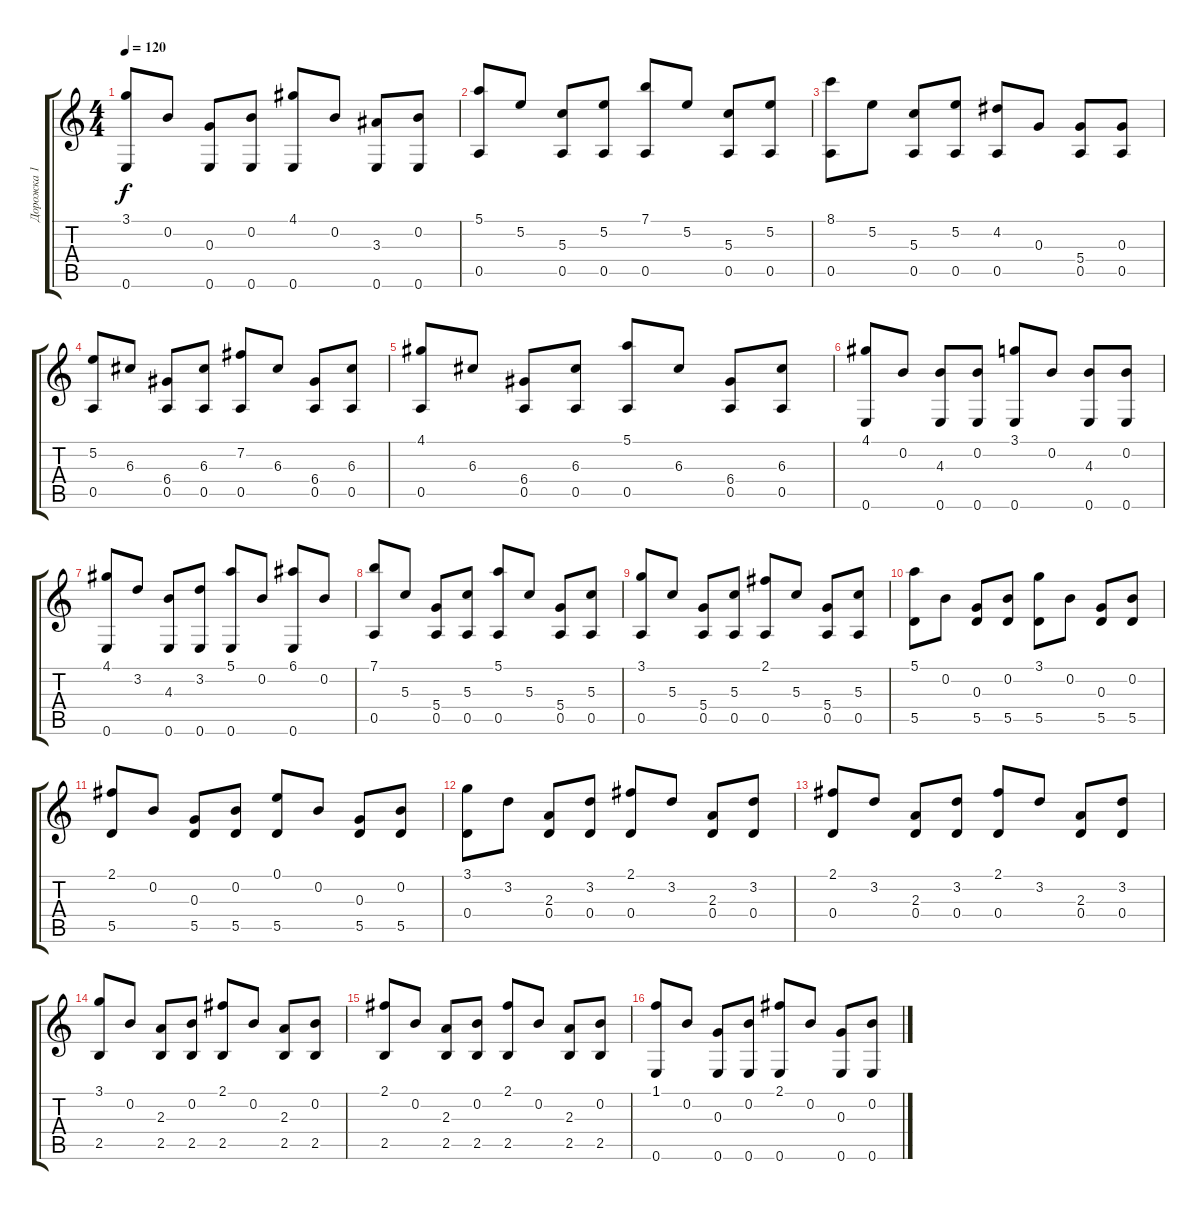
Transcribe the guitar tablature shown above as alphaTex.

\track ("Дорожка 1" "Дорожка 1") {instrument acousticguitarsteel}
\staff {score tabs}
\tuning (E4 B3 G3 D3 A2 E2) {hide}
\ts (4 4)
\tempo 120
\clef g2
\ks c
(3.1 0.6).8{dy f} 0.2.8 (0.3 0.6).8 (0.2 0.6).8 (4.1 0.6).8 0.2.8 (3.3 0.6).8 (0.2 0.6).8 |
(5.1 0.5).8 5.2.8 (5.3 0.5).8 (5.2 0.5).8 (7.1 0.5).8 5.2.8 (5.3 0.5).8 (5.2 0.5).8 |
(8.1 0.5).8 5.2.8 (5.3 0.5).8 (5.2 0.5).8 (4.2 0.5).8 0.3.8 (5.4 0.5).8 (0.3 0.5).8 |
(5.2 0.5).8 6.3.8 (6.4 0.5).8 (6.3 0.5).8 (7.2 0.5).8 6.3.8 (6.4 0.5).8 (6.3 0.5).8 |
(4.1 0.5).8 6.3.8 (6.4 0.5).8 (6.3 0.5).8 (5.1 0.5).8 6.3.8 (6.4 0.5).8 (6.3 0.5).8 |
(4.1 0.6).8 0.2.8 (4.3 0.6).8 (0.2 0.6).8 (3.1 0.6).8 0.2.8 (4.3 0.6).8 (0.2 0.6).8 |
(4.1 0.6).8 3.2.8 (4.3 0.6).8 (3.2 0.6).8 (5.1 0.6).8 0.2.8 (6.1 0.6).8 0.2.8 |
(7.1 0.5).8 5.3.8 (5.4 0.5).8 (5.3 0.5).8 (5.1 0.5).8 5.3.8 (5.4 0.5).8 (5.3 0.5).8 |
(3.1 0.5).8 5.3.8 (5.4 0.5).8 (5.3 0.5).8 (2.1 0.5).8 5.3.8 (5.4 0.5).8 (5.3 0.5).8 |
(5.1 5.5).8 0.2.8 (0.3 5.5).8 (0.2 5.5).8 (3.1 5.5).8 0.2.8 (0.3 5.5).8 (0.2 5.5).8 |
(2.1 5.5).8 0.2.8 (0.3 5.5).8 (0.2 5.5).8 (0.1 5.5).8 0.2.8 (0.3 5.5).8 (0.2 5.5).8 |
(3.1 0.4).8 3.2.8 (2.3 0.4).8 (3.2 0.4).8 (2.1 0.4).8 3.2.8 (2.3 0.4).8 (3.2 0.4).8 |
(2.1 0.4).8 3.2.8 (2.3 0.4).8 (3.2 0.4).8 (2.1 0.4).8 3.2.8 (2.3 0.4).8 (3.2 0.4).8 |
(3.1 2.5).8 0.2.8 (2.3 2.5).8 (0.2 2.5).8 (2.1 2.5).8 0.2.8 (2.3 2.5).8 (0.2 2.5).8 |
(2.1 2.5).8 0.2.8 (2.3 2.5).8 (0.2 2.5).8 (2.1 2.5).8 0.2.8 (2.3 2.5).8 (0.2 2.5).8 |
(1.1 0.6).8 0.2.8 (0.3 0.6).8 (0.2 0.6).8 (2.1 0.6).8 0.2.8 (0.3 0.6).8 (0.2 0.6).8
